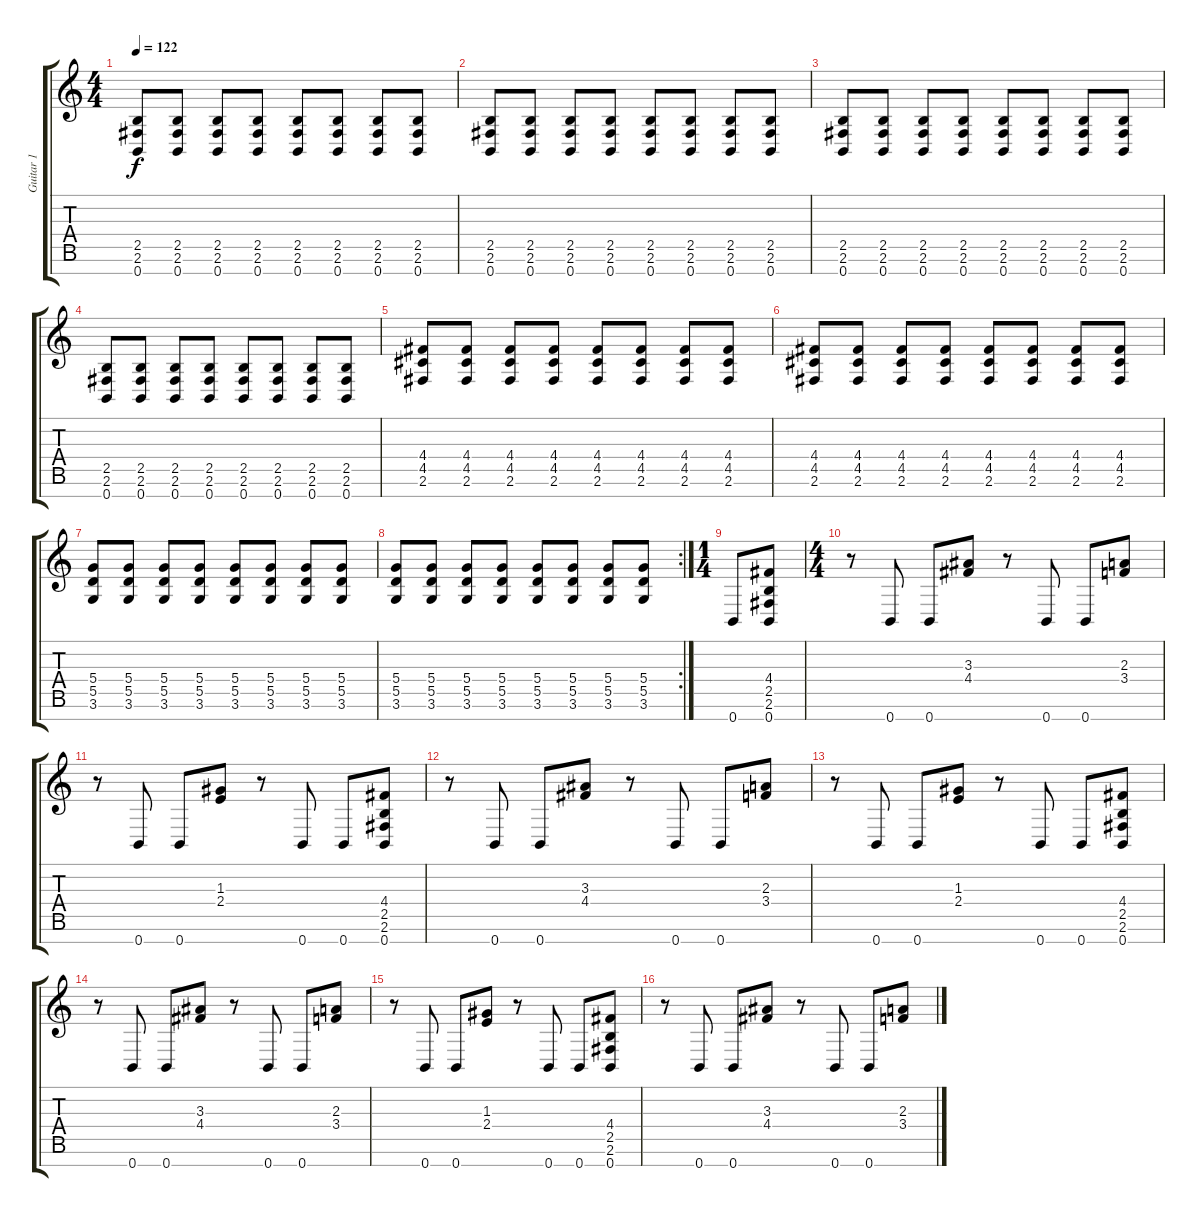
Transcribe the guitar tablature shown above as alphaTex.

\track ("Guitar 1" "Guitar 1") {instrument distortionguitar}
\staff {score tabs}
\tuning (E4 B3 G3 D3 A2 E2 B1) {hide}
\ts (4 4)
\tempo 122
\clef g2
\ks c
(2.5 2.6 0.7).8{dy f instrument distortionguitar} (2.5 2.6 0.7).8 (2.5 2.6 0.7).8 (2.5 2.6 0.7).8 (2.5 2.6 0.7).8 (2.5 2.6 0.7).8 (2.5 2.6 0.7).8 (2.5 2.6 0.7).8 |
(2.5 2.6 0.7).8 (2.5 2.6 0.7).8 (2.5 2.6 0.7).8 (2.5 2.6 0.7).8 (2.5 2.6 0.7).8 (2.5 2.6 0.7).8 (2.5 2.6 0.7).8 (2.5 2.6 0.7).8 |
(2.5 2.6 0.7).8 (2.5 2.6 0.7).8 (2.5 2.6 0.7).8 (2.5 2.6 0.7).8 (2.5 2.6 0.7).8 (2.5 2.6 0.7).8 (2.5 2.6 0.7).8 (2.5 2.6 0.7).8 |
(2.5 2.6 0.7).8 (2.5 2.6 0.7).8 (2.5 2.6 0.7).8 (2.5 2.6 0.7).8 (2.5 2.6 0.7).8 (2.5 2.6 0.7).8 (2.5 2.6 0.7).8 (2.5 2.6 0.7).8 |
(4.4 4.5 2.6).8 (4.4 4.5 2.6).8 (4.4 4.5 2.6).8 (4.4 4.5 2.6).8 (4.4 4.5 2.6).8 (4.4 4.5 2.6).8 (4.4 4.5 2.6).8 (4.4 4.5 2.6).8 |
(4.4 4.5 2.6).8 (4.4 4.5 2.6).8 (4.4 4.5 2.6).8 (4.4 4.5 2.6).8 (4.4 4.5 2.6).8 (4.4 4.5 2.6).8 (4.4 4.5 2.6).8 (4.4 4.5 2.6).8 |
(5.4 5.5 3.6).8 (5.4 5.5 3.6).8 (5.4 5.5 3.6).8 (5.4 5.5 3.6).8 (5.4 5.5 3.6).8 (5.4 5.5 3.6).8 (5.4 5.5 3.6).8 (5.4 5.5 3.6).8 |
\rc 2
(5.4 5.5 3.6).8 (5.4 5.5 3.6).8 (5.4 5.5 3.6).8 (5.4 5.5 3.6).8 (5.4 5.5 3.6).8 (5.4 5.5 3.6).8 (5.4 5.5 3.6).8 (5.4 5.5 3.6).8 |
\ts (1 4)
0.7.8 (4.4 2.5 2.6 0.7).8 |
\ts (4 4)
r.8 0.7.8 0.7.8 (3.3 4.4).8 r.8 0.7.8 0.7.8 (2.3 3.4).8 |
r.8 0.7.8 0.7.8 (1.3 2.4).8 r.8 0.7.8 0.7.8 (4.4 2.5 2.6 0.7).8 |
r.8 0.7.8 0.7.8 (3.3 4.4).8 r.8 0.7.8 0.7.8 (2.3 3.4).8 |
r.8 0.7.8 0.7.8 (1.3 2.4).8 r.8 0.7.8 0.7.8 (4.4 2.5 2.6 0.7).8 |
r.8 0.7.8 0.7.8 (3.3 4.4).8 r.8 0.7.8 0.7.8 (2.3 3.4).8 |
r.8 0.7.8 0.7.8 (1.3 2.4).8 r.8 0.7.8 0.7.8 (4.4 2.5 2.6 0.7).8 |
r.8 0.7.8 0.7.8 (3.3 4.4).8 r.8 0.7.8 0.7.8 (2.3 3.4).8
